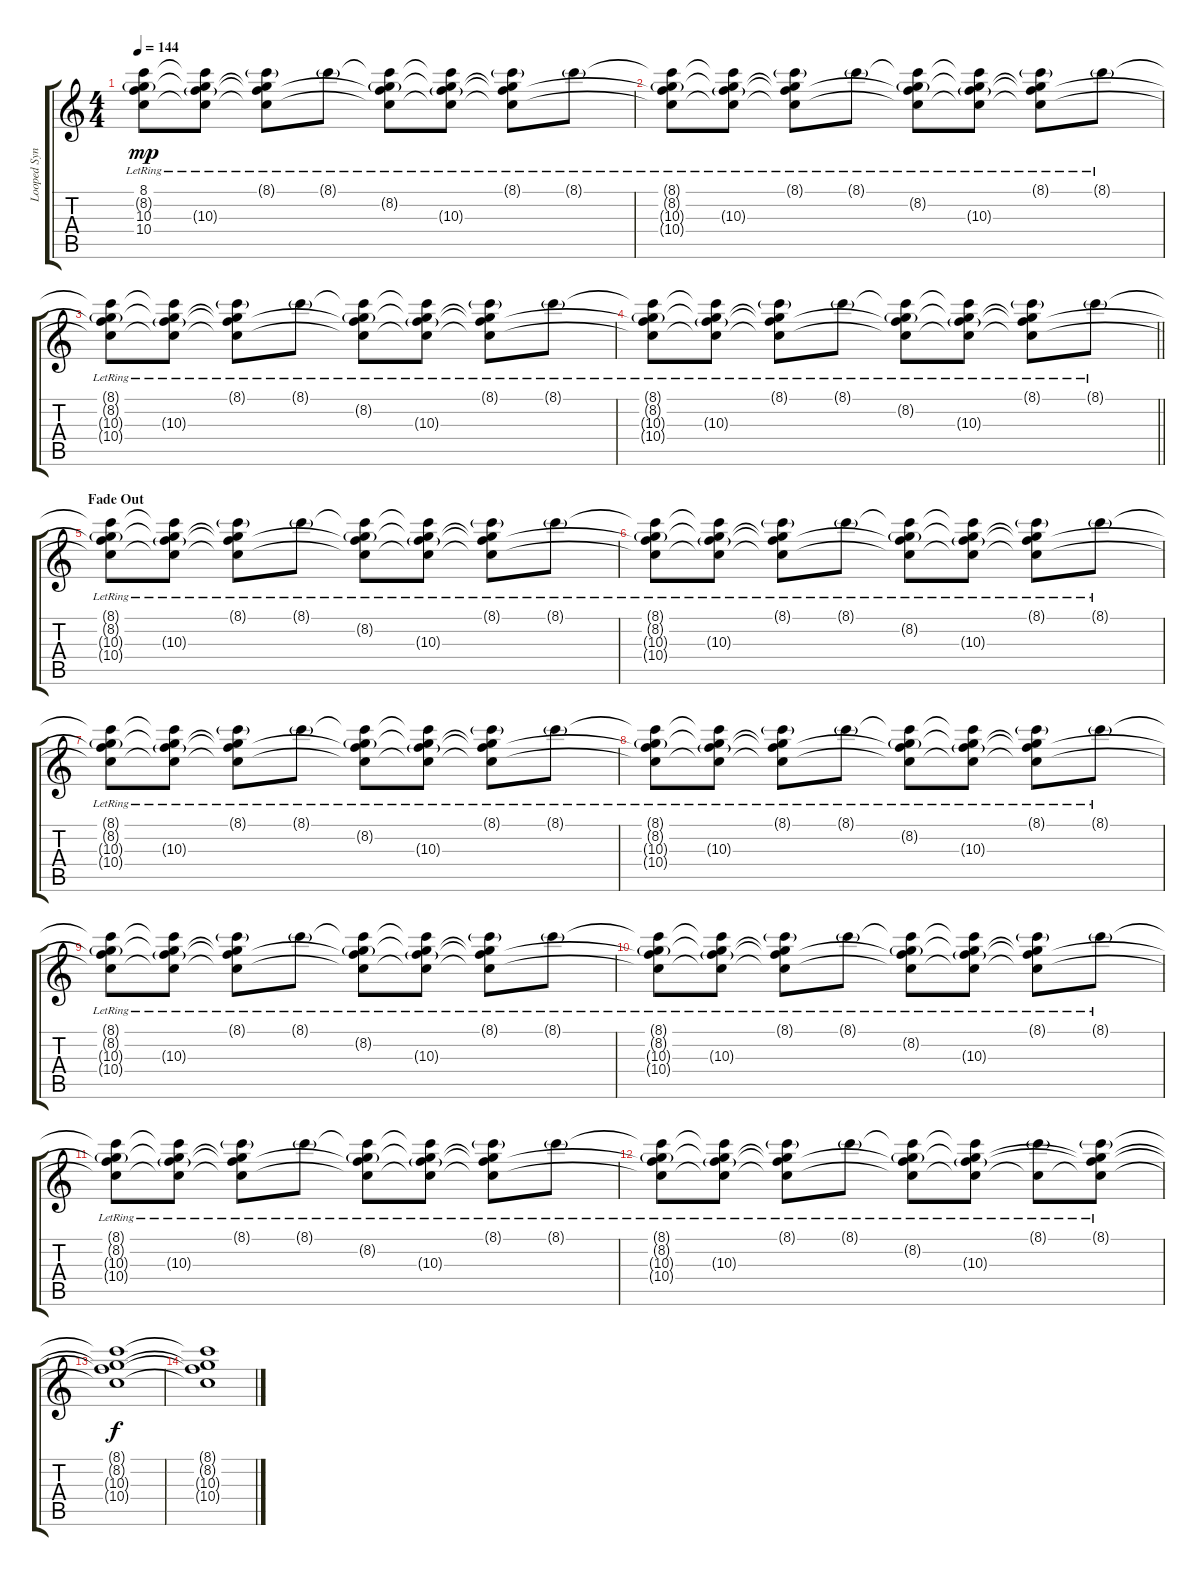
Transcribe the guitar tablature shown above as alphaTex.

\track ("Looped Synth" "Looped Syn") {instrument acousticguitarsteel}
\staff {score tabs}
\tuning (E4 B3 G3 D3 A2 E2) {hide}
\ts (4 4)
\tempo 144
\clef g2
\ks c
(8.1{t} 8.2{g lr} 10.3{t} 10.4{t}).8{dy mp} (8.1{t} 8.2{t} 10.3{g lr} 10.4{t}).8 (8.1{g lr} 8.2{t} 10.3{t} 10.4{t}).8 8.1{g lr}.8 (8.1{t} 8.2{g lr} 10.3{t} 10.4{t}).8 (8.1{t} 8.2{t} 10.3{g lr} 10.4{t}).8 (8.1{g lr} 8.2{t} 10.3{t} 10.4{t}).8 8.1{g lr}.8 |
(8.1{t} 8.2{g lr} 10.3{t} 10.4{t}).8 (8.1{t} 8.2{t} 10.3{g lr} 10.4{t}).8 (8.1{g lr} 8.2{t} 10.3{t} 10.4{t}).8 8.1{g lr}.8 (8.1{t} 8.2{g lr} 10.3{t} 10.4{t}).8 (8.1{t} 8.2{t} 10.3{g lr} 10.4{t}).8 (8.1{g lr} 8.2{t} 10.3{t} 10.4{t}).8 8.1{g lr}.8 |
(8.1{t} 8.2{g lr} 10.3{t} 10.4{t}).8 (8.1{t} 8.2{t} 10.3{g lr} 10.4{t}).8 (8.1{g lr} 8.2{t} 10.3{t} 10.4{t}).8 8.1{g lr}.8 (8.1{t} 8.2{g lr} 10.3{t} 10.4{t}).8 (8.1{t} 8.2{t} 10.3{g lr} 10.4{t}).8 (8.1{g lr} 8.2{t} 10.3{t} 10.4{t}).8 8.1{g lr}.8 |
\barLineRight lightlight
(8.1{t} 8.2{g lr} 10.3{t} 10.4{t}).8 (8.1{t} 8.2{t} 10.3{g lr} 10.4{t}).8 (8.1{g lr} 8.2{t} 10.3{t} 10.4{t}).8 8.1{g lr}.8 (8.1{t} 8.2{g lr} 10.3{t} 10.4{t}).8 (8.1{t} 8.2{t} 10.3{g lr} 10.4{t}).8 (8.1{g lr} 8.2{t} 10.3{t} 10.4{t}).8 8.1{g lr}.8 |
\section ("" "Fade Out")
(8.1{t} 8.2{g lr} 10.3{t} 10.4{t}).8{volume 4} (8.1{t} 8.2{t} 10.3{g lr} 10.4{t}).8 (8.1{g lr} 8.2{t} 10.3{t} 10.4{t}).8 8.1{g lr}.8 (8.1{t} 8.2{g lr} 10.3{t} 10.4{t}).8 (8.1{t} 8.2{t} 10.3{g lr} 10.4{t}).8 (8.1{g lr} 8.2{t} 10.3{t} 10.4{t}).8 8.1{g lr}.8 |
(8.1{t} 8.2{g lr} 10.3{t} 10.4{t}).8 (8.1{t} 8.2{t} 10.3{g lr} 10.4{t}).8 (8.1{g lr} 8.2{t} 10.3{t} 10.4{t}).8 8.1{g lr}.8 (8.1{t} 8.2{g lr} 10.3{t} 10.4{t}).8 (8.1{t} 8.2{t} 10.3{g lr} 10.4{t}).8 (8.1{g lr} 8.2{t} 10.3{t} 10.4{t}).8 8.1{g lr}.8 |
(8.1{t} 8.2{g lr} 10.3{t} 10.4{t}).8 (8.1{t} 8.2{t} 10.3{g lr} 10.4{t}).8 (8.1{g lr} 8.2{t} 10.3{t} 10.4{t}).8 8.1{g lr}.8 (8.1{t} 8.2{g lr} 10.3{t} 10.4{t}).8 (8.1{t} 8.2{t} 10.3{g lr} 10.4{t}).8 (8.1{g lr} 8.2{t} 10.3{t} 10.4{t}).8 8.1{g lr}.8 |
(8.1{t} 8.2{g lr} 10.3{t} 10.4{t}).8 (8.1{t} 8.2{t} 10.3{g lr} 10.4{t}).8 (8.1{g lr} 8.2{t} 10.3{t} 10.4{t}).8 8.1{g lr}.8 (8.1{t} 8.2{g lr} 10.3{t} 10.4{t}).8 (8.1{t} 8.2{t} 10.3{g lr} 10.4{t}).8 (8.1{g lr} 8.2{t} 10.3{t} 10.4{t}).8 8.1{g lr}.8 |
(8.1{t} 8.2{g lr} 10.3{t} 10.4{t}).8 (8.1{t} 8.2{t} 10.3{g lr} 10.4{t}).8 (8.1{g lr} 8.2{t} 10.3{t} 10.4{t}).8 8.1{g lr}.8 (8.1{t} 8.2{g lr} 10.3{t} 10.4{t}).8 (8.1{t} 8.2{t} 10.3{g lr} 10.4{t}).8 (8.1{g lr} 8.2{t} 10.3{t} 10.4{t}).8 8.1{g lr}.8 |
(8.1{t} 8.2{g lr} 10.3{t} 10.4{t}).8 (8.1{t} 8.2{t} 10.3{g lr} 10.4{t}).8 (8.1{g lr} 8.2{t} 10.3{t} 10.4{t}).8 8.1{g lr}.8 (8.1{t} 8.2{g lr} 10.3{t} 10.4{t}).8 (8.1{t} 8.2{t} 10.3{g lr} 10.4{t}).8 (8.1{g lr} 8.2{t} 10.3{t} 10.4{t}).8 8.1{g lr}.8 |
(8.1{t} 8.2{g lr} 10.3{t} 10.4{t}).8 (8.1{t} 8.2{t} 10.3{g lr} 10.4{t}).8 (8.1{g lr} 8.2{t} 10.3{t} 10.4{t}).8 8.1{g lr}.8 (8.1{t} 8.2{g lr} 10.3{t} 10.4{t}).8 (8.1{t} 8.2{t} 10.3{g lr} 10.4{t}).8 (8.1{g lr} 8.2{t} 10.3{t} 10.4{t}).8 8.1{g lr}.8 |
(8.1{t} 8.2{g lr} 10.3{t} 10.4{t}).8 (8.1{t} 8.2{t} 10.3{g lr} 10.4{t}).8 (8.1{g lr} 8.2{t} 10.3{t} 10.4{t}).8 8.1{g lr}.8 (8.1{t} 8.2{g lr} 10.3{t} 10.4{t}).8 (8.1{t} 8.2{t} 10.3{g lr} 10.4{t}).8 (8.1{g lr} 10.4{t}).8 (8.1{g lr} 8.2{t} 10.3{t} 10.4{t}).8 |
(8.1{t} 8.2{t} 10.3{t} 10.4{t}).1{dy f} |
(8.1{t} 8.2{t} 10.3{t} 10.4{t}).1
